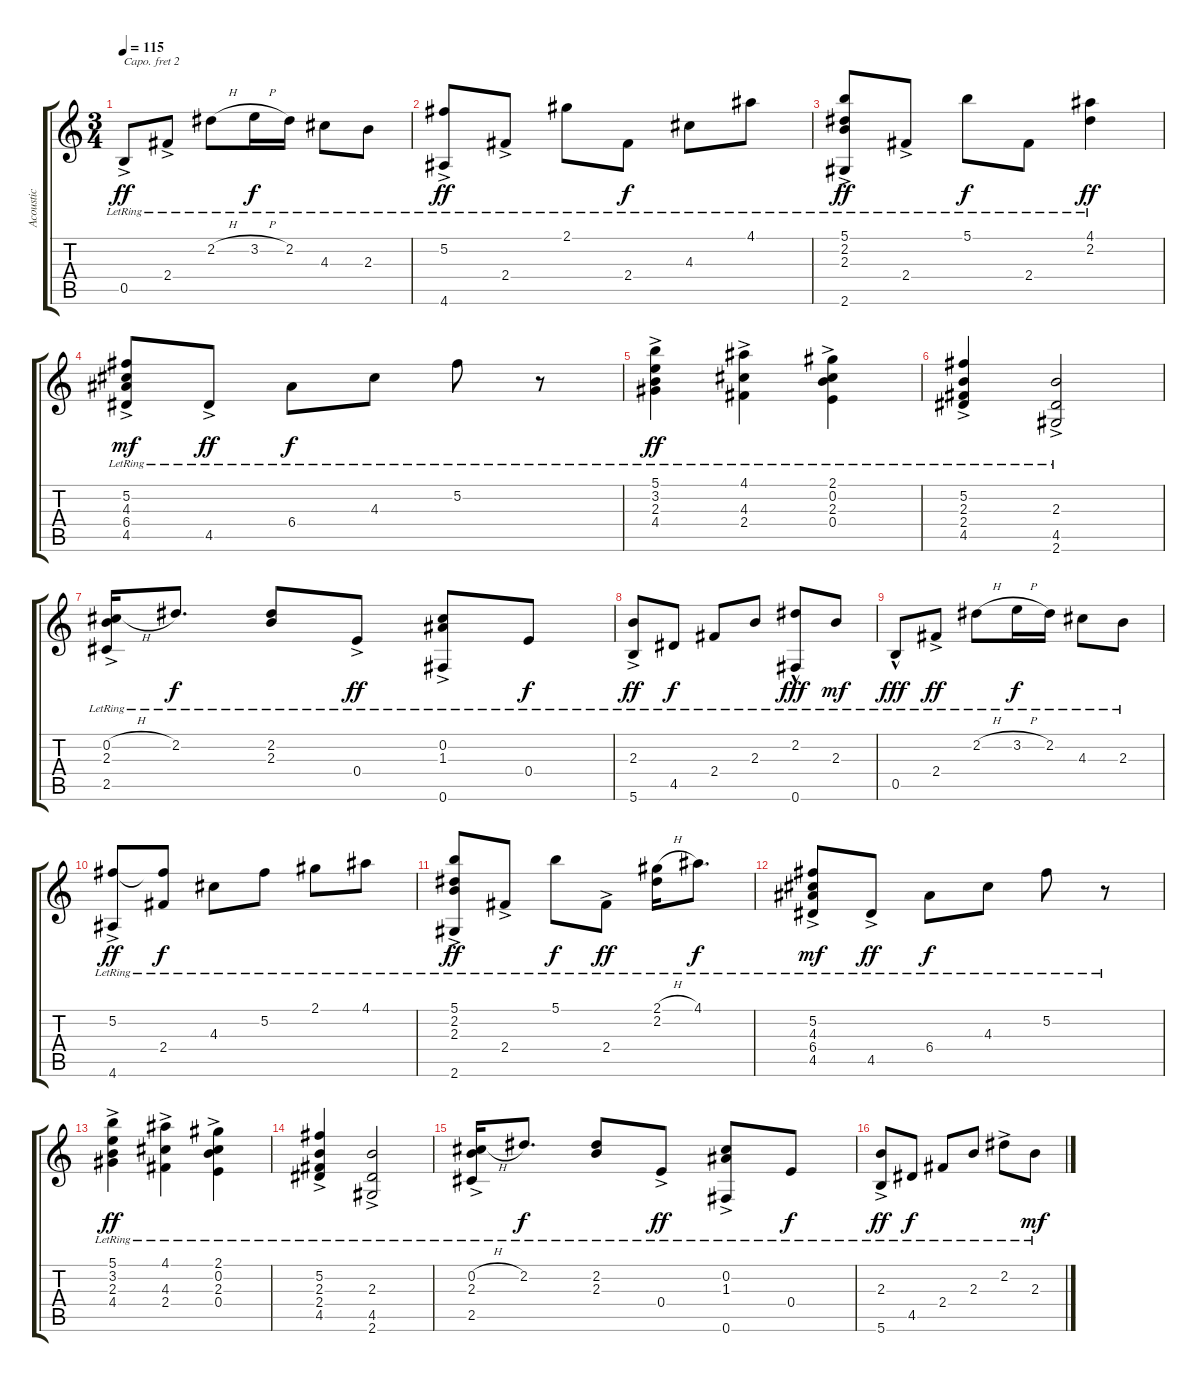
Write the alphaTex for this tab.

\track ("Acoustic" "Acoustic") {instrument acousticguitarsteel}
\staff {score tabs}
\capo 2
\tuning (E4 B3 G3 D3 A2 E2) {hide}
\ts (3 4)
\tempo 115
\clef g2
\ks c
0.5{ac lr}.8{dy ff} 2.4{ac lr}.8 2.2{h lr}.8 3.2{h lr}.16{dy f} 2.2{lr}.16 4.3{lr}.8 2.3{lr}.8 |
(5.2{lr} 4.6{ac lr}).8{dy ff} 2.4{ac lr}.8 2.1{lr}.8 2.4{lr}.8{dy f} 4.3{lr}.8 4.1{lr}.8 |
(5.1{lr} 2.2{lr} 2.3{lr} 2.6{ac lr}).8{dy ff} 2.4{ac lr}.8 5.1{lr}.8{dy f} 2.4{lr}.8 (4.1{lr} 2.2{lr}).4{dy ff} |
(5.2{ac lr} 4.3{lr} 6.4{lr} 4.5{lr}).8{dy mf} 4.5{ac lr}.8{dy ff} 6.4{lr}.8{dy f} 4.3{lr}.8 5.2{lr}.8 r.8 |
(5.1{lr} 3.2{lr} 2.3{lr} 4.4{ac lr}).4{dy ff} (4.1{lr} 4.3{lr} 2.4{ac lr}).4 (2.1{lr} 0.2{lr} 2.3{lr} 0.4{ac lr}).4 |
(5.2{lr} 2.3{lr} 2.4{lr} 4.5{ac lr}).4 (2.3{lr} 4.5{lr} 2.6{ac lr}).2 |
(0.2{h lr} 2.3{lr} 2.5{ac lr}).16 2.2{lr}.8{d dy f} (2.2{lr} 2.3{lr}).8 0.4{ac lr}.8{dy ff} (0.2{lr} 1.3{lr} 0.6{ac lr}).8 0.4{lr}.8{dy f} |
(2.3{lr} 5.6{ac lr}).8{dy ff} 4.5{lr}.8{dy f} 2.4{lr}.8 2.3{lr}.8 (2.2{lr} 0.6{hac lr}).8{dy fff} 2.3{lr}.8{dy mf} |
0.5{hac lr}.8{dy fff} 2.4{ac lr}.8{dy ff} 2.2{h lr}.8 3.2{h lr}.16{dy f} 2.2{lr}.16 4.3{lr}.8 2.3{lr}.8 |
(5.2{lr} 4.6{ac lr}).8{dy ff} (5.2{t} 2.4{lr}).8{dy f} 4.3{lr}.8 5.2{lr}.8 2.1{lr}.8 4.1{lr}.8 |
(5.1{lr} 2.2{lr} 2.3{lr} 2.6{ac lr}).8{dy ff} 2.4{ac lr}.8 5.1{lr}.8{dy f} 2.4{ac lr}.8{dy ff} (2.1{h lr} 2.2{lr}).16 4.1{lr}.8{d dy f} |
(5.2{ac lr} 4.3{lr} 6.4{lr} 4.5{lr}).8{dy mf} 4.5{ac lr}.8{dy ff} 6.4{lr}.8{dy f} 4.3{lr}.8 5.2{lr}.8 r.8 |
(5.1{lr} 3.2{lr} 2.3{lr} 4.4{ac lr}).4{dy ff} (4.1{lr} 4.3{lr} 2.4{ac lr}).4 (2.1{lr} 0.2{lr} 2.3{lr} 0.4{ac lr}).4 |
(5.2{lr} 2.3{lr} 2.4{lr} 4.5{ac lr}).4 (2.3{lr} 4.5{lr} 2.6{ac lr}).2 |
(0.2{h lr} 2.3{lr} 2.5{ac lr}).16 2.2{lr}.8{d dy f} (2.2{lr} 2.3{lr}).8 0.4{ac lr}.8{dy ff} (0.2{lr} 1.3{lr} 0.6{ac lr}).8 0.4{lr}.8{dy f} |
(2.3{lr} 5.6{ac lr}).8{dy ff} 4.5{lr}.8{dy f} 2.4{lr}.8 2.3{lr}.8 2.2{ac lr}.8 2.3{lr}.8{dy mf}
